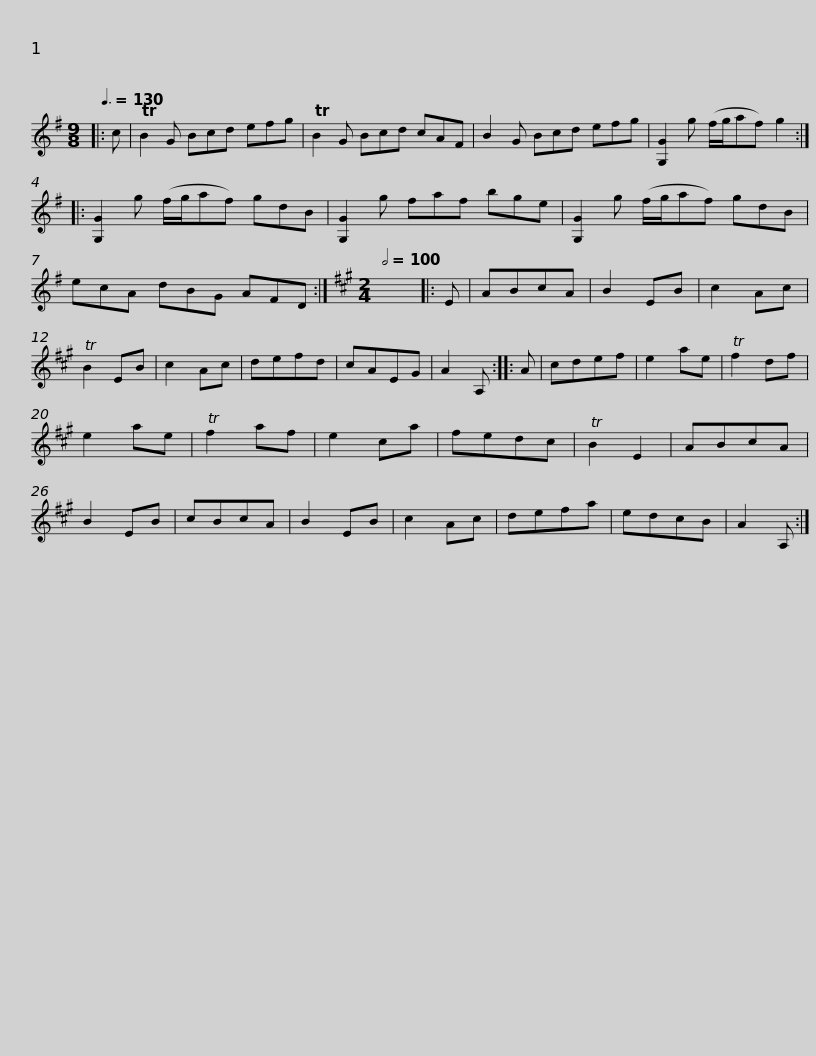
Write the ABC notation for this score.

X:1
L:1/8
Q:3/8=130
M:9/8
I:linebreak $
K:G
V:1 treble
V:1
|: c | TB2 G Bcd efg | TB2 G Bcd cAF | B2 G Bcd efg | [G,G]2 g (f/g/af) g2 ::$ %5
 [G,G]2 g (f/g/af) gdB | [G,G]2 g faf bge | [G,G]2 g (f/g/af) gdB | ecA dBG AFD :|[K:A][M:2/4][Q:1/2=100] x4 |: %10
 E |$ ABcA | B2 EB | c2 Ac | TB2 EB | %15
 c2 Ac | defd | cAEG | A2 A, :: A | %20
 cdef | e2 ae | Tf2 df |$ e2 ae | Tf2 af | %25
 e2 ca | fedc | TB2 E2 | ABcA | B2 EB | %30
 cBcA | B2 EB | c2 Ac | defa | edcB |$ %35
 A2 A, :| %36
